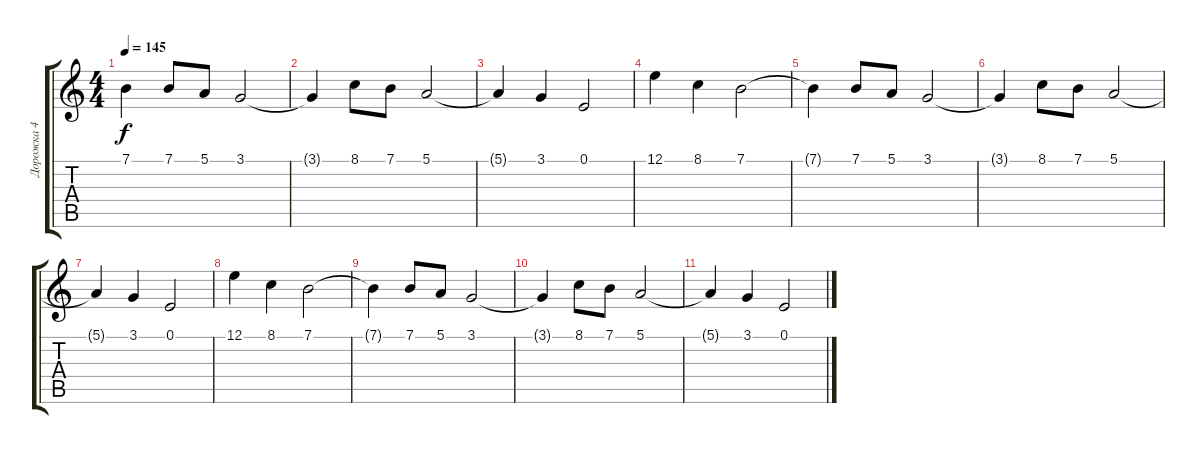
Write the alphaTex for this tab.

\track ("Дорожка 4" "Дорожка 4") {instrument acousticgrandpiano}
\staff {score tabs}
\tuning (E4 B3 G3 D3 A2 E2) {hide}
\ts (4 4)
\tempo 145
\clef g2
\ks c
7.1{t}.4{dy f} 7.1.8 5.1.8 3.1.2 |
3.1{t}.4 8.1.8 7.1.8 5.1.2 |
5.1{t}.4 3.1.4 0.1.2 |
12.1.4 8.1.4 7.1.2 |
7.1{t}.4 7.1.8 5.1.8 3.1.2 |
3.1{t}.4 8.1.8 7.1.8 5.1.2 |
5.1{t}.4 3.1.4 0.1.2 |
12.1.4 8.1.4 7.1.2 |
7.1{t}.4 7.1.8 5.1.8 3.1.2 |
3.1{t}.4 8.1.8 7.1.8 5.1.2 |
5.1{t}.4 3.1.4 0.1.2
